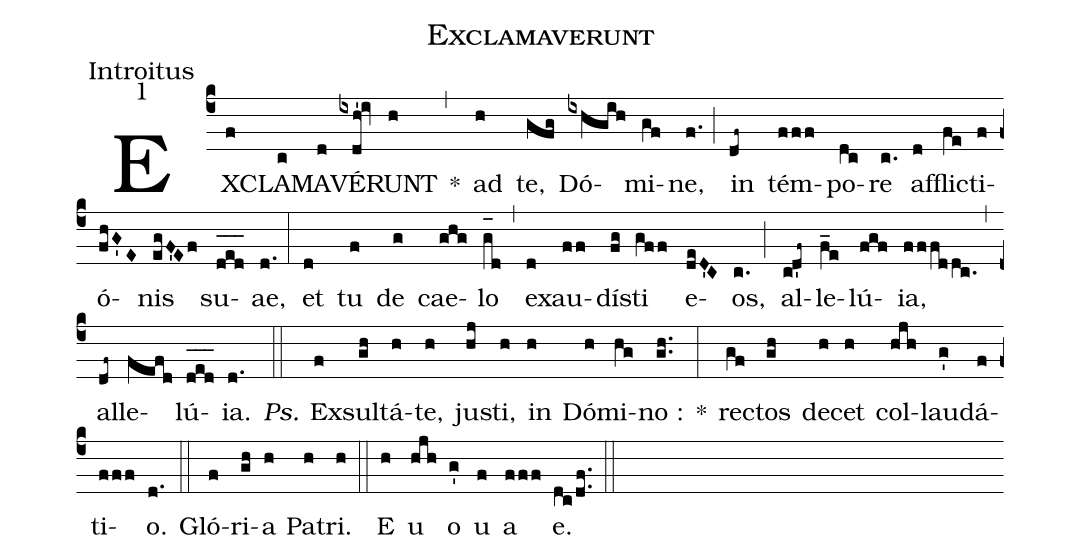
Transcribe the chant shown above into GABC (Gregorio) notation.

name:Exclamaverunt;
office-part:Introitus;
mode:1;
%%
(c4) EX(f)CLA(c)MA(d)VÉ(ixdh'!iv)RUNT(h) *(,) ad(h) te,(gfg) Dó(ixhgih)mi(gf)ne,(f.) (;) in(df~) tém(fff)po(dc)re(c.) af(d)fli(fe)cti(f)ó(fhG'E)nis(egF'Ef) su(d_[oh:h]e_[oh:h]d_[oh:h])ae,(d.) (:) et(d) tu(f) de(g) cae(ghg)lo(g_[oh:h]d) (,) ex(d)au(ff)dí(fg)sti(gff) e(deD'C)os,(c.) (;) al(cd'f~)le(f_e)lú(fgf){ia},(fffddc.) (,) al(df~)le(fefd)lú(d_[oh:h]e_[oh:h]d_[oh:h]){ia}.(d.) (::) <i>Ps.</i> Ex(f)sul(gh)tá(h)te,(h) ju(hj)sti,(h) in(h) Dó(h)mi(hg)no :(gh..) *(:) re(gf)ctos(gh) de(h)cet(h) col(hjh)lau(g')dá(f)ti(fff)o.(d.) (::) Gló(f)ri(gh)a(h) Pa(h)tri.(h) (::) <eu>E(h) u(hjh) o(g') u(f) a(fff) e.</eu>(dc/df..) (::)
